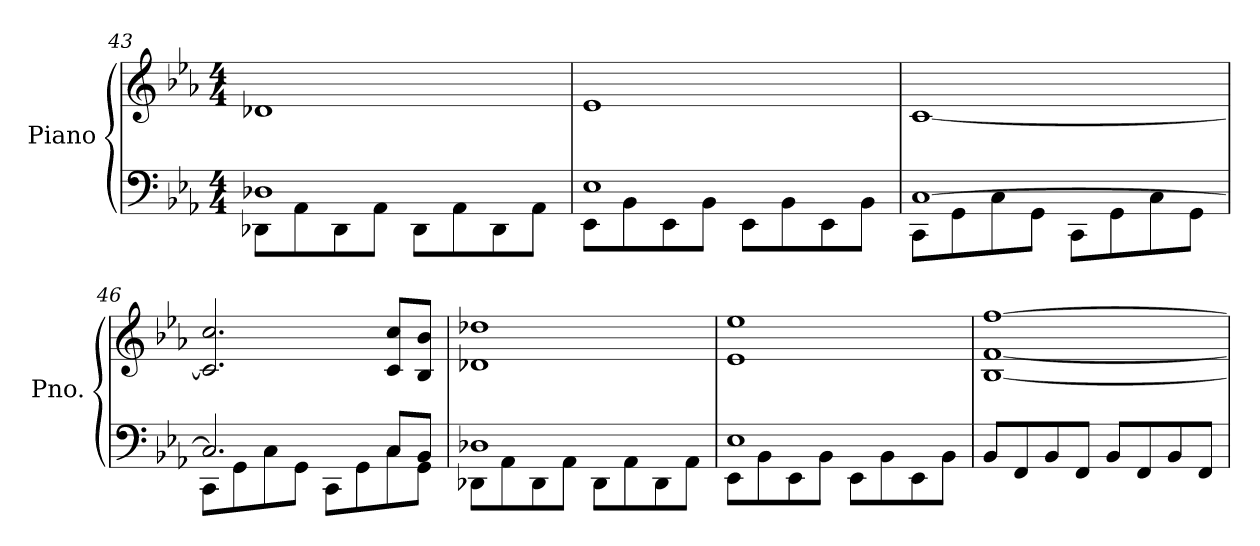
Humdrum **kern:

**kern	**kern
*part1	*part1
*staff2	*staff1
*I"Piano	*
*I'Pno.	*
*clefF4	*clefG2
*k[b-e-a-]	*k[b-e-a-]
*M4/4	*M4/4
=43	=43
*^	*
1D-X	8DD-X\L	1d-X
.	8AA-\	.
.	8DD-\	.
.	8AA-\J	.
.	8DD-\L	.
.	8AA-\	.
.	8DD-\	.
.	8AA-\J	.
=44	=44	=44
1E-	8EE-\L	1e-
.	8BB-\	.
.	8EE-\	.
.	8BB-\J	.
.	8EE-\L	.
.	8BB-\	.
.	8EE-\	.
.	8BB-\J	.
!!LO:LB:g=z
=45	=45	=45
[1C	8CC\L	[1c
.	8GG\	.
.	8C\	.
.	8GG\J	.
.	8CC\L	.
.	8GG\	.
.	8C\	.
.	8GG\J	.
=46	=46	=46
2.C/]	8CC\L	2.c/] 2.cc/
.	8GG\	.
.	8C\	.
.	8GG\J	.
.	8CC\L	.
.	8GG\	.
8C/L	8C\	8c/ 8cc/L
8BB-/J	8GG\J	8B-/ 8b-/J
=47	=47	=47
1D-X	8DD-X\L	1d-X 1dd-X
.	8AA-\	.
.	8DD-\	.
.	8AA-\J	.
.	8DD-\L	.
.	8AA-\	.
.	8DD-\	.
.	8AA-\J	.
=48	=48	=48
1E-	8EE-\L	1e- 1ee-
.	8BB-\	.
.	8EE-\	.
.	8BB-\J	.
.	8EE-\L	.
.	8BB-\	.
.	8EE-\	.
.	8BB-\J	.
*v	*v	*
=49	=49
8BB-/L	[1B- [1f [1ff
8FF/	.
8BB-/	.
8FF/J	.
8BB-/L	.
8FF/	.
8BB-/	.
8FF/J	.
=	=
*-	*-
